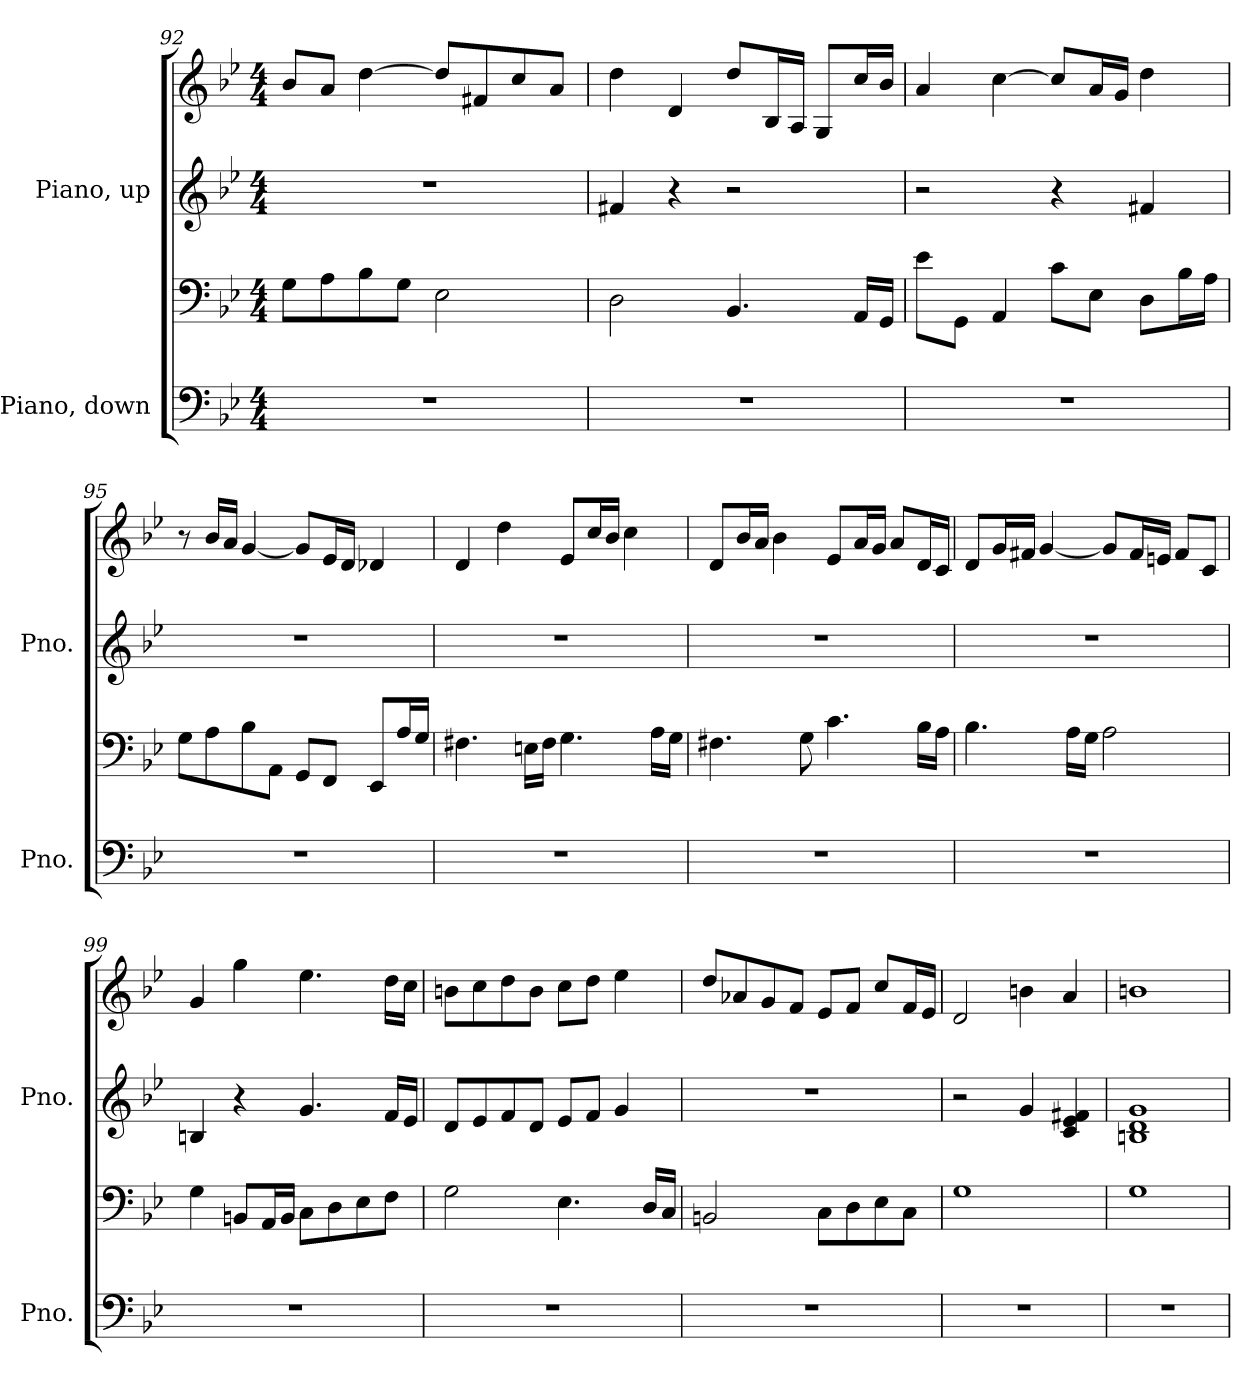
**kern	**kern	**kern	**kern
*part2	*part2	*part1	*part1
*staff4	*staff3	*staff2	*staff1
*I"Piano, down	*	*I"Piano, up	*
*I'Pno.	*	*I'Pno.	*
!!LO:LB:g=z
*clefF4	*clefF4	*clefG2	*clefG2
*k[b-e-]	*k[b-e-]	*k[b-e-]	*k[b-e-]
*M4/4	*M4/4	*M4/4	*M4/4
=92	=92	=92	=92
1r	8G\L	1r	8b-/L
.	8A\	.	8a/J
.	8B-\	.	[4dd\
.	8G\J	.	.
.	2E-\	.	8dd/L]
.	.	.	8f#X/
.	.	.	8cc/
.	.	.	8a/J
=93	=93	=93	=93
1r	2D\	4f#X/	4dd\
.	.	4r	4d/
.	4.BB-/	2r	8dd/L
.	.	.	16B-/L
.	.	.	16A/JJ
.	.	.	8G/L
.	16AA/LL	.	16cc/L
.	16GG/JJ	.	16b-/JJ
=94	=94	=94	=94
1r	8e-\L	2r	4a/
.	8GG\J	.	.
.	4AA/	.	[4cc\
.	8c\L	4r	8cc/L]
.	8E-\J	.	16a/L
.	.	.	16g/JJ
.	8D\L	4f#X/	4dd\
.	16B-\L	.	.
.	16A\JJ	.	.
=95	=95	=95	=95
1r	8G\L	1r	8r
.	8A\	.	16b-/LL
.	.	.	16a/JJ
.	8B-\	.	[4g/
.	8AA\J	.	.
.	8GG/L	.	8g/L]
.	8FF/J	.	16e-/L
.	.	.	16d/JJ
.	8EE-/L	.	4d-X/
.	16A/L	.	.
.	16G/JJ	.	.
!!LO:PB:g=z
=96	=96	=96	=96
1r	4.F#X\	1r	4d/
.	.	.	4dd\
.	16En\LL	.	.
.	16F#\JJ	.	.
.	4.G\	.	8e-/L
.	.	.	16cc/L
.	.	.	16b-/JJ
.	.	.	4cc\
.	16A\LL	.	.
.	16G\JJ	.	.
=97	=97	=97	=97
1r	4.F#X\	1r	8d/L
.	.	.	16b-/L
.	.	.	16a/JJ
.	.	.	4b-\
.	8G\	.	.
.	4.c\	.	8e-/L
.	.	.	16a/L
.	.	.	16g/JJ
.	.	.	8a/L
.	16B-\LL	.	16d/L
.	16A\JJ	.	16c/JJ
=98	=98	=98	=98
1r	4.B-\	1r	8d/L
.	.	.	16g/L
.	.	.	16f#X/JJ
.	.	.	[4g/
.	16A\LL	.	.
.	16G\JJ	.	.
.	2A\	.	8g/L]
.	.	.	16f#/L
.	.	.	16en/JJ
.	.	.	8f#/L
.	.	.	8c/J
=99	=99	=99	=99
1r	4G\	4Bn/	4g/
.	8BBn/L	4r	4gg\
.	16AA/L	.	.
.	16BB/JJ	.	.
.	8C\L	4.g/	4.ee-\
.	8D\	.	.
.	8E-\	.	.
.	8F\J	16f/LL	16dd\LL
.	.	16e-/JJ	16cc\JJ
!!LO:LB:g=z
=100	=100	=100	=100
1r	2G\	8d/L	8bn\L
.	.	8e-/	8cc\
.	.	8f/	8dd\
.	.	8d/J	8b\J
.	4.E-\	8e-/L	8cc\L
.	.	8f/J	8dd\J
.	.	4g/	4ee-\
.	16D/LL	.	.
.	16C/JJ	.	.
=101	=101	=101	=101
1r	2BBn/	1r	8dd/L
.	.	.	8a-X/
.	.	.	8g/
.	.	.	8f/J
.	8C\L	.	8e-/L
.	8D\	.	8f/J
.	8E-\	.	8cc/L
.	8C\J	.	16f/L
.	.	.	16e-/JJ
=102	=102	=102	=102
1r	1G	2r	2d/
.	.	4g/	4bn\
.	.	4c/ 4e-/ 4f#X/	4a/
=103	=103	=103	=103
1r	1G	1Bn 1d 1g	1bn
=	=	=	=
*-	*-	*-	*-
